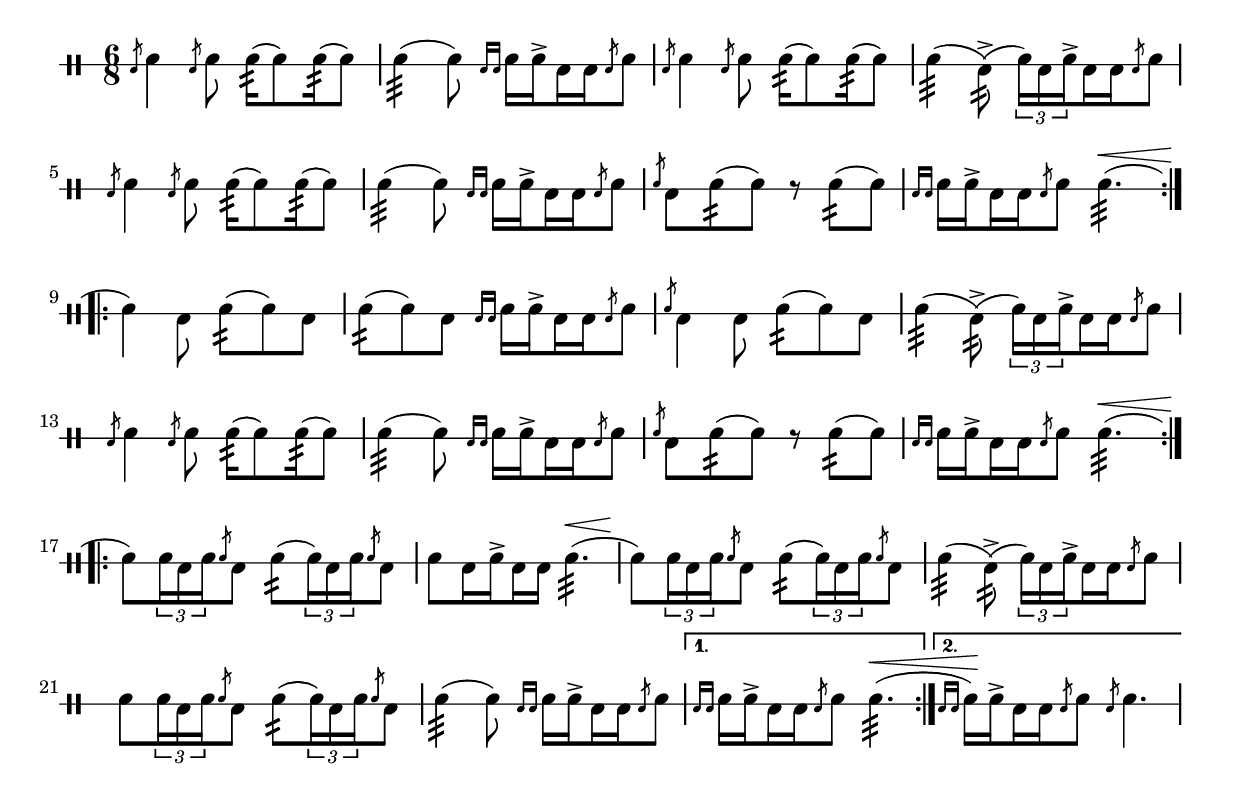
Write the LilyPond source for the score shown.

\version "2.18.2"

\include "lilydrum.ly"

\score {
    \drums {
        \time 6/8

		\repeat volta 2 {
			\flamd d4 \flamd d8		d16:64( d8) d16:64( d8) |
			d4:32( d8)		\dragd d16 d-> g g \flamd d8 |

			\flamd d4 \flamd d8 	d16:64( d8) d16:64( d8) |
			d4:32(	g8:32)(->		\tuplet 3/2 { d16) g d-> } g16 g \flamd d8 |

			\flamd d4 \flamd d8		d16:64( d8) d16:64( d8) |
			d4:32( d8)		\dragd d16 d-> g g \flamd d8 |

			\flamg g8 d8:32( d8)		r8 d8:32( d8) |
			\dragd d16 d-> g g \flamd d8		d4.:32(\< |
		}
		\break
		\repeat volta 2 {
			d4)\! g8		d8:32( d8) g8 |
			d8:32( d8) g8		\dragd d16 d-> g g \flamd d8 |

			\flamg g4 g8		d8:32( d8) g8 |
			d4:32(	g8:32)(->		\tuplet 3/2 { d16) g d-> } g16 g \flamd d8 |

			\flamd d4 \flamd d8		d16:64( d8) d16:64( d8) |
			d4:32( d8)		\dragd d16 d-> g g \flamd d8 |

			\flamg g8 d8:32( d8)		r8 d8:32( d8) |
			\dragd d16 d-> g g \flamd d8		d4.:32(\< |
		}
		\break
		\repeat volta 2 {
			d8)\! \tuplet 3/2 { d16 g d } \flamg g8		d8:32( \tuplet 3/2 { d16) g d } \flamg g8 |
			d8 g16 d-> g g		d4.:32(\< |

			d8)\! \tuplet 3/2 { d16 g d } \flamg g8		d8:32( \tuplet 3/2 { d16) g d } \flamg g8
			d4:32(	g8:32)(->		\tuplet 3/2 { d16) g d-> } g16 g \flamd d8 |

			d8 \tuplet 3/2 { d16 g d } \flamg g8		d8:32( \tuplet 3/2 { d16) g d } \flamg g8 |
			d4:32( d8)		\dragd d16 d-> g g \flamd d8 |
		}
		\alternative {
			{
				\dragd d16 d-> g g \flamd d8		d4.:32(\< |
			}
			{
				\dragd d16)\! d-> g g \flamd d8		\flamd d4. |
			}
		}
    }% End of drums %

	\header {
		title = "Loch Duich"
		meter = "Slow Air"
		composer = ""
		instrument = "Side"
	}
}